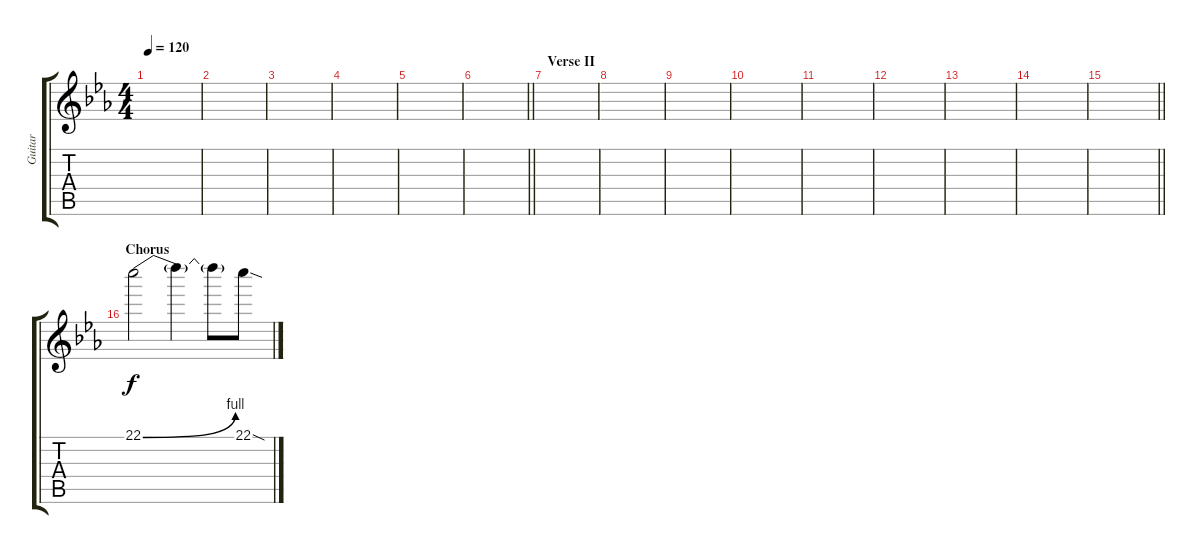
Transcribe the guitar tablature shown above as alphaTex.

\track ("Guitar" "Guitar") {instrument overdrivenguitar}
\staff {score tabs}
\tuning (D4 A3 F3 C3 G2 C2) {hide}
\ts (4 4)
\tempo 120
\clef g2
\ks eb
|
|
|
|
|
\barLineRight lightlight
|
\section ("" "Verse II")
|
|
|
|
|
|
|
|
\barLineRight lightlight
|
\section ("" "Chorus")
22.1{be (bend 0 0 60 4)}.2 22.1{t}.4 22.1{t}.8 22.1{sod}.8
